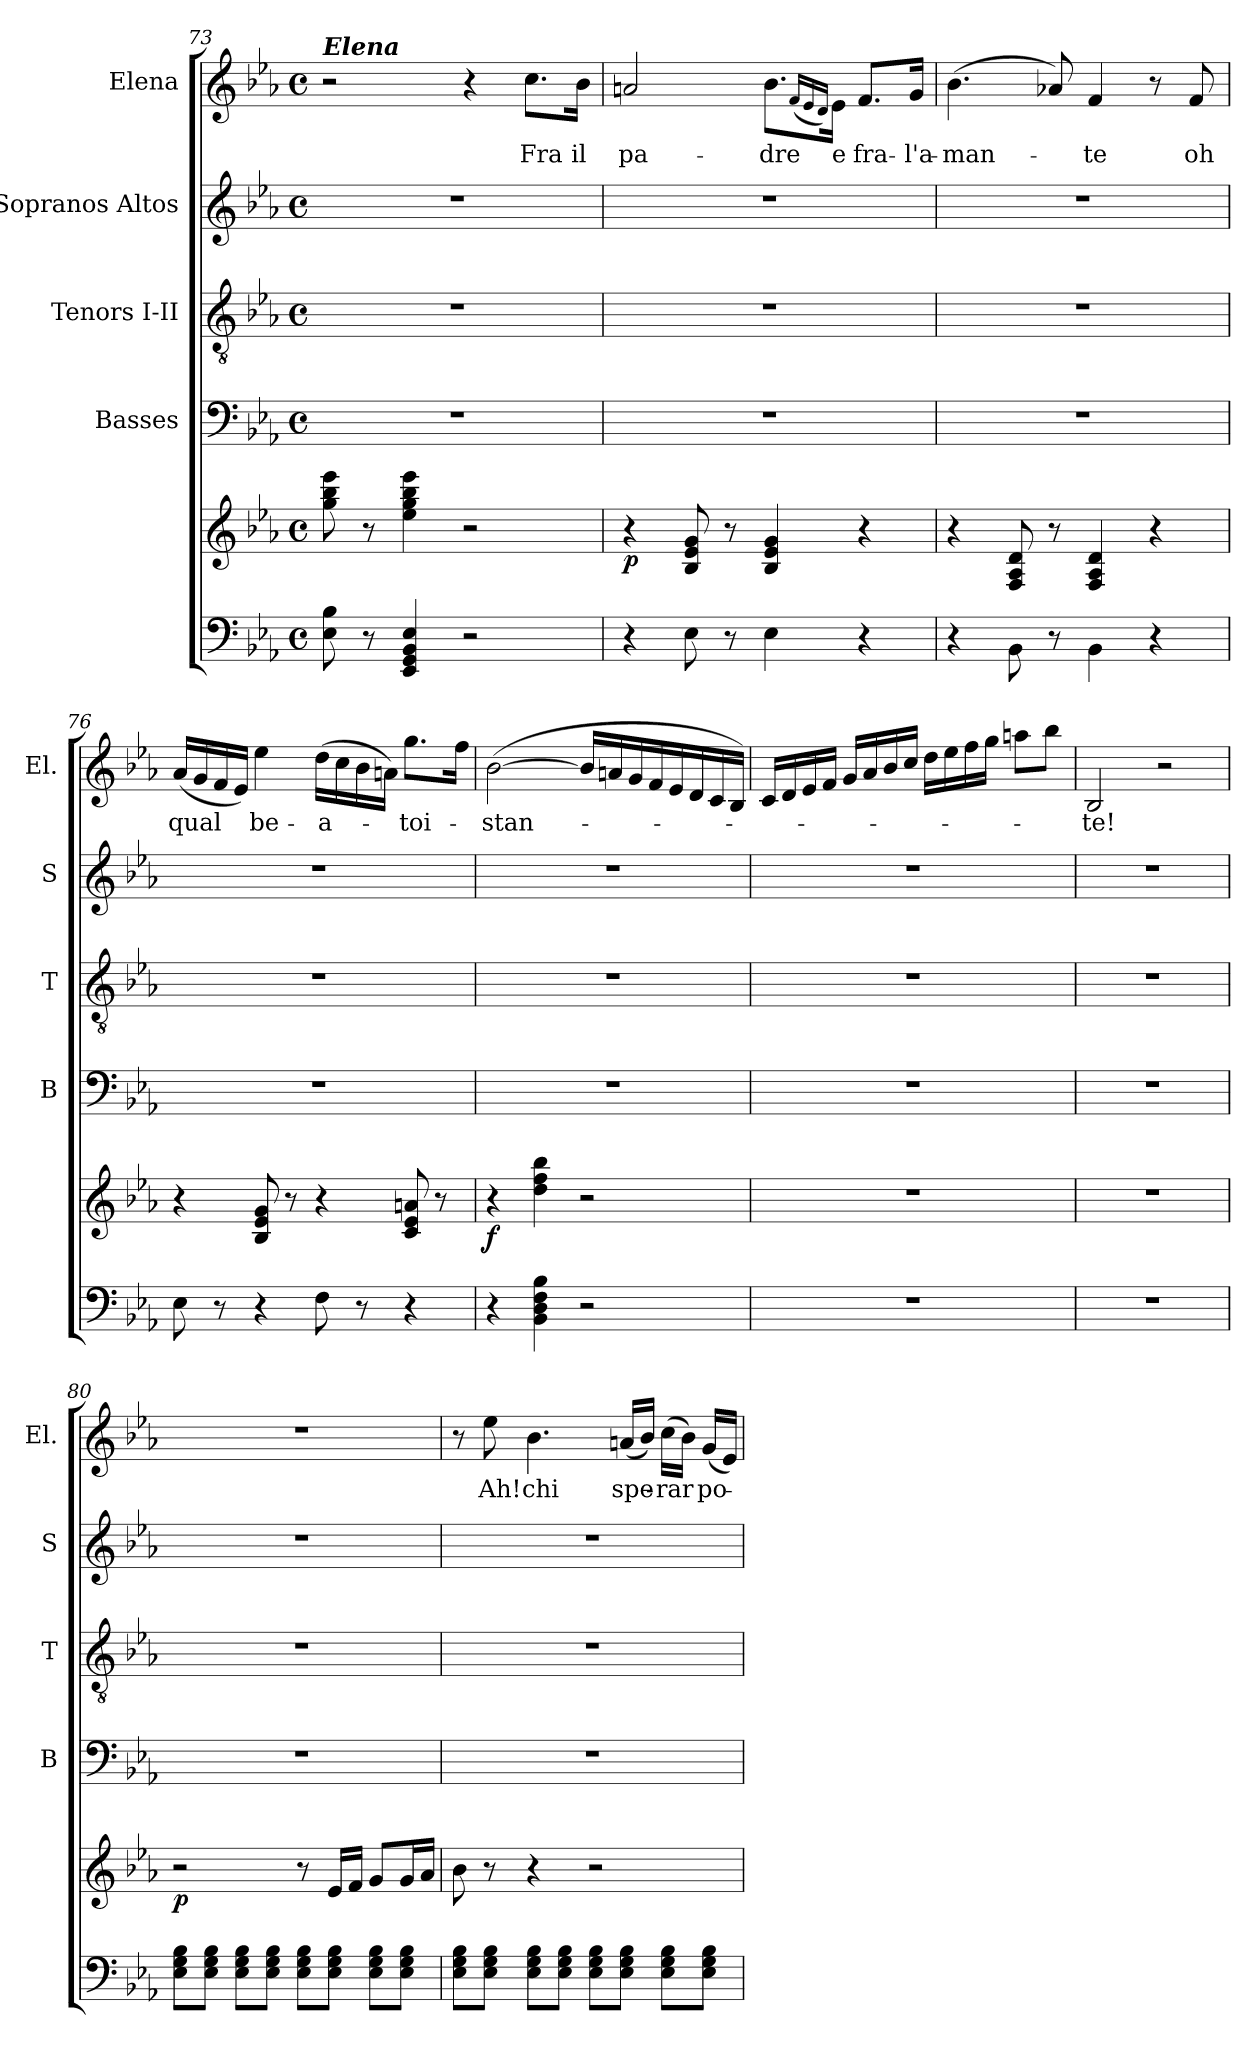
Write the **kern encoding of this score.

**kern	**kern	**dynam	**kern	**kern	**kern	**kern	**text
*part5	*part5	*part5	*part4	*part3	*part2	*part1	*part1
*staff6	*staff5	*staff5/6	*staff4	*staff3	*staff2	*staff1	*staff1
*	*	*	*I"Basses	*I"Tenors I-II	*I"Sopranos Altos	*I"Elena	*
*	*	*	*I'B	*I'T	*I'S	*I'El.	*
*clefF4	*clefG2	*	*clefF4	*clefGv2	*clefG2	*clefG2	*
*k[b-e-a-]	*k[b-e-a-]	*	*k[b-e-a-]	*k[b-e-a-]	*k[b-e-a-]	*k[b-e-a-]	*
*E-:	*E-:	*	*E-:	*E-:	*E-:	*E-:	*
*M4/4	*M4/4	*	*M4/4	*M4/4	*M4/4	*M4/4	*
*met(c)	*met(c)	*	*met(c)	*met(c)	*met(c)	*met(c)	*
=73	=73	=73	=73	=73	=73	=73	=73
!	!	!	!	!	!	!LO:TX:a:Bi:t=Elena	!
8E-\ 8B-\	8gg\ 8bb-\ 8eee-\	.	1r	1r	1r	2r	.
8r	8r	.	.	.	.	.	.
4EE-/ 4GG/ 4BB-/ 4E-/	4ee-\ 4gg\ 4bb-\ 4eee-\	.	.	.	.	.	.
2r	2r	.	.	.	.	4r	.
!	!	!	!	!	!	!	!LO:LY:b
.	.	.	.	.	.	8.cc\L	Fra
!	!	!	!	!	!	!	!LO:LY:b
.	.	.	.	.	.	16b-\Jk	il
!!LO:LB:g=z
=74	=74	=74	=74	=74	=74	=74	=74
!	!	!LO:DY:b	!	!	!	!	!LO:LY:b
4r	4r	p	1r	1r	1r	2an/	pa-
8E-\	8B-/ 8e-/ 8g/	.	.	.	.	.	.
8r	8r	.	.	.	.	.	.
!	!	!	!	!	!	!	!LO:LY:b
4E-\	4B-/ 4e-/ 4g/	.	.	.	.	8.b-\L	-dre
.	.	.	.	.	.	(<16qf/LL	.
.	.	.	.	.	.	16qe-/	.
.	.	.	.	.	.	16qd/JJ)	.
!	!	!	!	!	!	!	!LO:LY:b
.	.	.	.	.	.	16e-\Jk	e
!	!	!	!	!	!	!	!LO:LY:b
4r	4r	.	.	.	.	8.f/L	fra-
!	!	!	!	!	!	!	!LO:LY:b
.	.	.	.	.	.	16g/Jk	-l'a-
=75	=75	=75	=75	=75	=75	=75	=75
!	!	!	!	!	!	!	!LO:LY:b
4r	4r	.	1r	1r	1r	(>4.b-\	-man-
8BB-\	8F/ 8A-/ 8d/	.	.	.	.	.	.
8r	8r	.	.	.	.	8a-X/)	.
!	!	!	!	!	!	!	!LO:LY:b
4BB-\	4F/ 4A-/ 4d/	.	.	.	.	4f/	-te
4r	4r	.	.	.	.	8r	.
!	!	!	!	!	!	!	!LO:LY:b
.	.	.	.	.	.	8f/	oh
=76	=76	=76	=76	=76	=76	=76	=76
!	!	!	!	!	!	!	!LO:LY:b
8E-\	4r	.	1r	1r	1r	(<16a-/LL	qual
.	.	.	.	.	.	16g/	.
8r	.	.	.	.	.	16f/	.
.	.	.	.	.	.	16e-/JJ)	.
!	!	!	!	!	!	!	!LO:LY:b
4r	8B-/ 8e-/ 8g/	.	.	.	.	4ee-\	be-
.	8r	.	.	.	.	.	.
!	!	!	!	!	!	!	!LO:LY:b
8F\	4r	.	.	.	.	(>16dd\LL	-a-
.	.	.	.	.	.	16cc\	.
8r	.	.	.	.	.	16b-\	.
.	.	.	.	.	.	16an\JJ)	.
!	!	!	!	!	!	!	!LO:LY:b
4r	8c/ 8e-/ 8an/	.	.	.	.	8.gg\L	toi-
.	8r	.	.	.	.	.	.
.	.	.	.	.	.	16ff\Jk	.
!!LO:PB:g=z
=77	=77	=77	=77	=77	=77	=77	=77
!	!	!LO:DY:b	!	!	!	!	!LO:LY:b
4r	4r	f	1r	1r	1r	(>[2b-\	-stan-
4BB-\ 4D\ 4F\ 4B-\	4dd\ 4ff\ 4bb-\	.	.	.	.	.	.
2r	2r	.	.	.	.	16b-/LL]	.
.	.	.	.	.	.	16an/	.
.	.	.	.	.	.	16g/	.
.	.	.	.	.	.	16f/	.
.	.	.	.	.	.	16e-/	.
.	.	.	.	.	.	16d/	.
.	.	.	.	.	.	16c/	.
.	.	.	.	.	.	16B-/JJ)	.
!!LO:PB:g=z
=78	=78	=78	=78	=78	=78	=78	=78
1r	1r	.	1r	1r	1r	16c/LL	.
.	.	.	.	.	.	16d/	.
.	.	.	.	.	.	16e-/	.
.	.	.	.	.	.	16f/JJ	.
.	.	.	.	.	.	16g/LL	.
.	.	.	.	.	.	16a-/	.
.	.	.	.	.	.	16b-/	.
.	.	.	.	.	.	16cc/JJ	.
.	.	.	.	.	.	16dd\LL	.
.	.	.	.	.	.	16ee-\	.
.	.	.	.	.	.	16ff\	.
.	.	.	.	.	.	16gg\JJ	.
.	.	.	.	.	.	8aan\L	.
.	.	.	.	.	.	8bb-\J	.
=79	=79	=79	=79	=79	=79	=79	=79
!	!	!	!	!	!	!	!LO:LY:b
1r	1r	.	1r	1r	1r	2B-/	-te!
.	.	.	.	.	.	2r	.
=80	=80	=80	=80	=80	=80	=80	=80
!	!	!LO:DY:b	!	!	!	!	!
8E-\ 8G\ 8B-\L	2r	p	1r	1r	1r	1r	.
8E-\ 8G\ 8B-\J	.	.	.	.	.	.	.
8E-\ 8G\ 8B-\L	.	.	.	.	.	.	.
8E-\ 8G\ 8B-\J	.	.	.	.	.	.	.
8E-\ 8G\ 8B-\L	8r	.	.	.	.	.	.
8E-\ 8G\ 8B-\J	16e-/LL	.	.	.	.	.	.
.	16f/JJ	.	.	.	.	.	.
8E-\ 8G\ 8B-\L	8g/L	.	.	.	.	.	.
8E-\ 8G\ 8B-\J	16g/L	.	.	.	.	.	.
.	16a-/JJ	.	.	.	.	.	.
=81	=81	=81	=81	=81	=81	=81	=81
8E-\ 8G\ 8B-\L	8b-\	.	1r	1r	1r	8r	.
!	!	!	!	!	!	!	!LO:LY:b
8E-\ 8G\ 8B-\J	8r	.	.	.	.	8ee-\	Ah!
!	!	!	!	!	!	!	!LO:LY:b
8E-\ 8G\ 8B-\L	4r	.	.	.	.	4.b-\	chi
8E-\ 8G\ 8B-\J	.	.	.	.	.	.	.
8E-\ 8G\ 8B-\L	2r	.	.	.	.	.	.
!	!	!	!	!	!	!	!LO:LY:b
8E-\ 8G\ 8B-\J	.	.	.	.	.	(<16an/LL	spe-
.	.	.	.	.	.	16b-/JJ)	.
!	!	!	!	!	!	!	!LO:LY:b
8E-\ 8G\ 8B-\L	.	.	.	.	.	(>16cc\LL	-rar
.	.	.	.	.	.	16b-\JJ)	.
!	!	!	!	!	!	!	!LO:LY:b
8E-\ 8G\ 8B-\J	.	.	.	.	.	(<16g/LL	po-
.	.	.	.	.	.	16e-/JJ)	.
=	=	=	=	=	=	=	=
*-	*-	*-	*-	*-	*-	*-	*-
